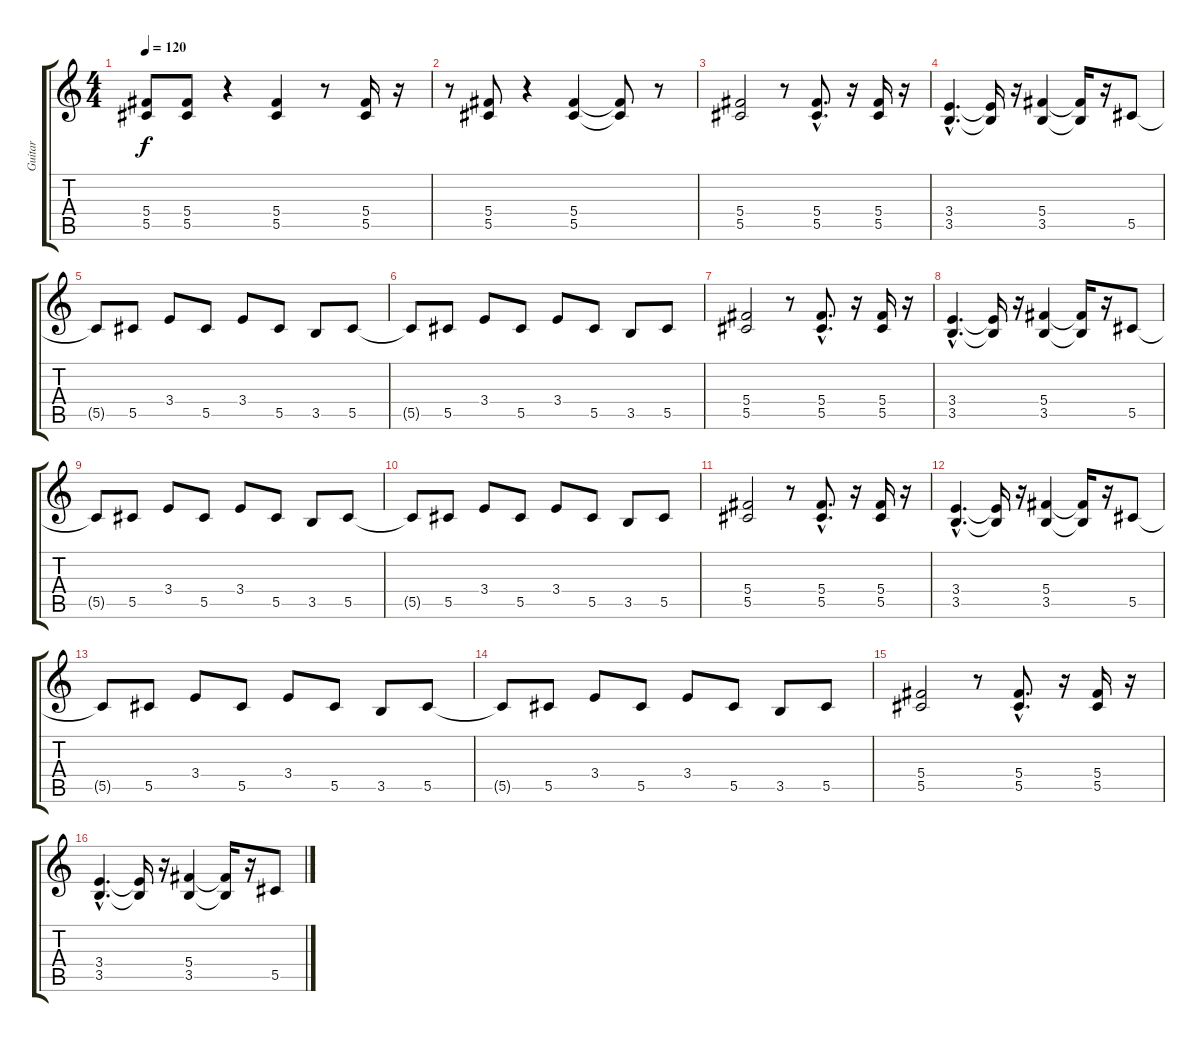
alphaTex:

\track ("Guitar" "Guitar") {instrument overdrivenguitar}
\staff {score tabs}
\tuning (Eb4 Bb3 Gb3 Db3 Ab2 Eb2) {hide}
\ts (4 4)
\tempo 120
\clef g2
\ks c
(5.4{t} 5.5{t}).8{dy f} (5.4 5.5).8 r.4 (5.4 5.5).4 r.8 (5.4 5.5).16 r.16 |
r.8 (5.4 5.5).8 r.4 (5.4 5.5).4 (5.4{t} 5.5{t}).8 r.8 |
(5.4 5.5).2 r.8 (5.4{hac} 5.5{hac}).8{d} r.16 (5.4 5.5).16 r.16 |
(3.4{hac} 3.5{hac}).4{d} (3.4{t} 3.5{t}).16 r.16 (5.4 3.5).4 (5.4{t} 3.5{t}).16 r.16 5.5.8 |
5.5{t}.8 5.5.8 3.4.8 5.5.8 3.4.8 5.5.8 3.5.8 5.5.8 |
5.5{t}.8 5.5.8 3.4.8 5.5.8 3.4.8 5.5.8 3.5.8 5.5.8 |
(5.4 5.5).2 r.8 (5.4{hac} 5.5{hac}).8{d} r.16 (5.4 5.5).16 r.16 |
(3.4{hac} 3.5{hac}).4{d} (3.4{t} 3.5{t}).16 r.16 (5.4 3.5).4 (5.4{t} 3.5{t}).16 r.16 5.5.8 |
5.5{t}.8 5.5.8 3.4.8 5.5.8 3.4.8 5.5.8 3.5.8 5.5.8 |
5.5{t}.8 5.5.8 3.4.8 5.5.8 3.4.8 5.5.8 3.5.8 5.5.8 |
(5.4 5.5).2 r.8 (5.4{hac} 5.5{hac}).8{d} r.16 (5.4 5.5).16 r.16 |
(3.4{hac} 3.5{hac}).4{d} (3.4{t} 3.5{t}).16 r.16 (5.4 3.5).4 (5.4{t} 3.5{t}).16 r.16 5.5.8 |
5.5{t}.8 5.5.8 3.4.8 5.5.8 3.4.8 5.5.8 3.5.8 5.5.8 |
5.5{t}.8 5.5.8 3.4.8 5.5.8 3.4.8 5.5.8 3.5.8 5.5.8 |
(5.4 5.5).2 r.8 (5.4{hac} 5.5{hac}).8{d} r.16 (5.4 5.5).16 r.16 |
(3.4{hac} 3.5{hac}).4{d} (3.4{t} 3.5{t}).16 r.16 (5.4 3.5).4 (5.4{t} 3.5{t}).16 r.16 5.5.8
